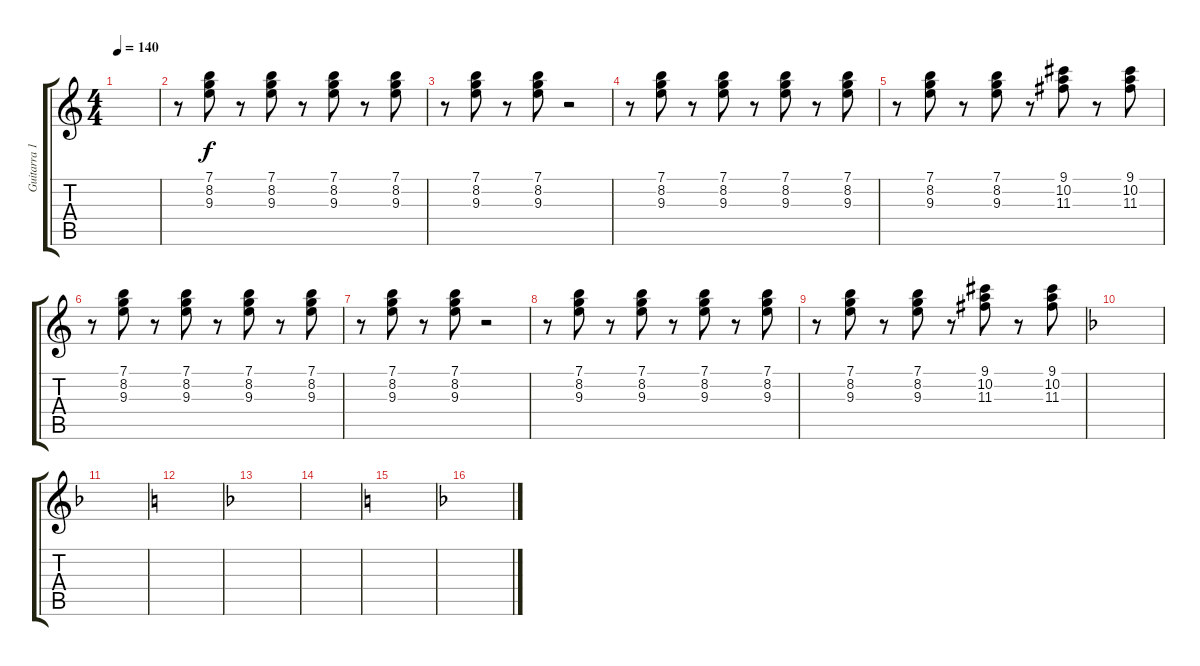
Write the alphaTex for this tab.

\track ("Guitarra 1" "Guitarra 1") {instrument electricguitarmuted}
\staff {score tabs}
\tuning (E4 B3 G3 D3 A2 E2) {hide}
\ts (4 4)
\tempo 140
\clef g2
\ks c
|
r.8{instrument electricguitarclean} (7.1 8.2 9.3).8 r.8 (7.1 8.2 9.3).8 r.8 (7.1 8.2 9.3).8 r.8 (7.1 8.2 9.3).8 |
r.8 (7.1 8.2 9.3).8 r.8 (7.1 8.2 9.3).8 r.2 |
r.8 (7.1 8.2 9.3).8 r.8 (7.1 8.2 9.3).8 r.8 (7.1 8.2 9.3).8 r.8 (7.1 8.2 9.3).8 |
r.8 (7.1 8.2 9.3).8 r.8 (7.1 8.2 9.3).8 r.8 (9.1 10.2 11.3).8 r.8 (9.1 10.2 11.3).8 |
r.8{instrument electricguitarclean} (7.1 8.2 9.3).8 r.8 (7.1 8.2 9.3).8 r.8 (7.1 8.2 9.3).8 r.8 (7.1 8.2 9.3).8 |
r.8 (7.1 8.2 9.3).8 r.8 (7.1 8.2 9.3).8 r.2 |
r.8 (7.1 8.2 9.3).8 r.8 (7.1 8.2 9.3).8 r.8 (7.1 8.2 9.3).8 r.8 (7.1 8.2 9.3).8 |
r.8 (7.1 8.2 9.3).8 r.8 (7.1 8.2 9.3).8 r.8 (9.1 10.2 11.3).8 r.8 (9.1 10.2 11.3).8 |
\ks f
|
|
\ks c
|
\ks f
|
|
\ks c
|
\ks f
